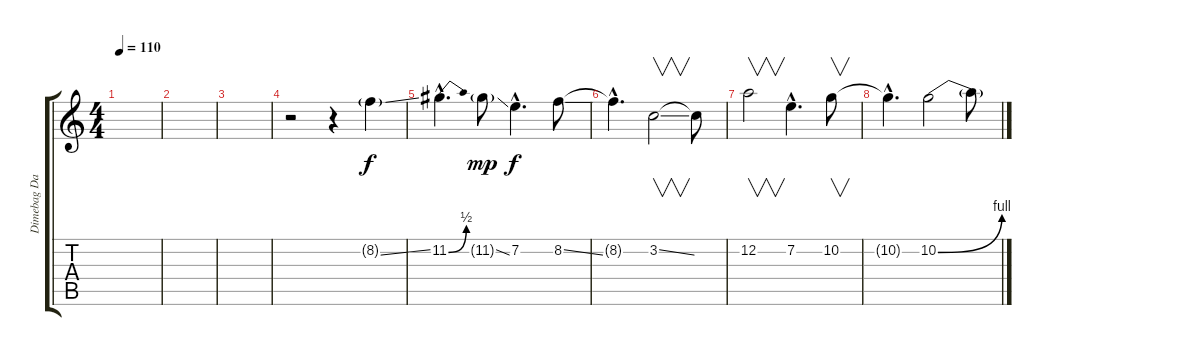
\track ("Dimebag Darrell Rhythm" "Dimebag Da") {instrument overdrivenguitar}
\staff {score tabs}
\tuning (D4 A3 F3 C3 G2 D2) {hide}
\ts (4 4)
\tempo 110
\clef g2
\ks c
|
|
|
r.2 r.4 8.2{ss g}.4 |
11.2{be (bend 0 0 60 2) hac}.4{d dy f} 11.2{ss g}.8{dy mp} 7.2{hac}.4{d dy f} 8.2{ss}.8 |
8.2{hac t}.4{d} 3.2{ss}.2{v} 3.2{t}.8 |
12.2.2{v} 7.2{hac}.4{d} 10.2.8{v} |
10.2{hac t}.4{d} 10.2{be (bend 0 0 60 4)}.2 10.2{t}.8
